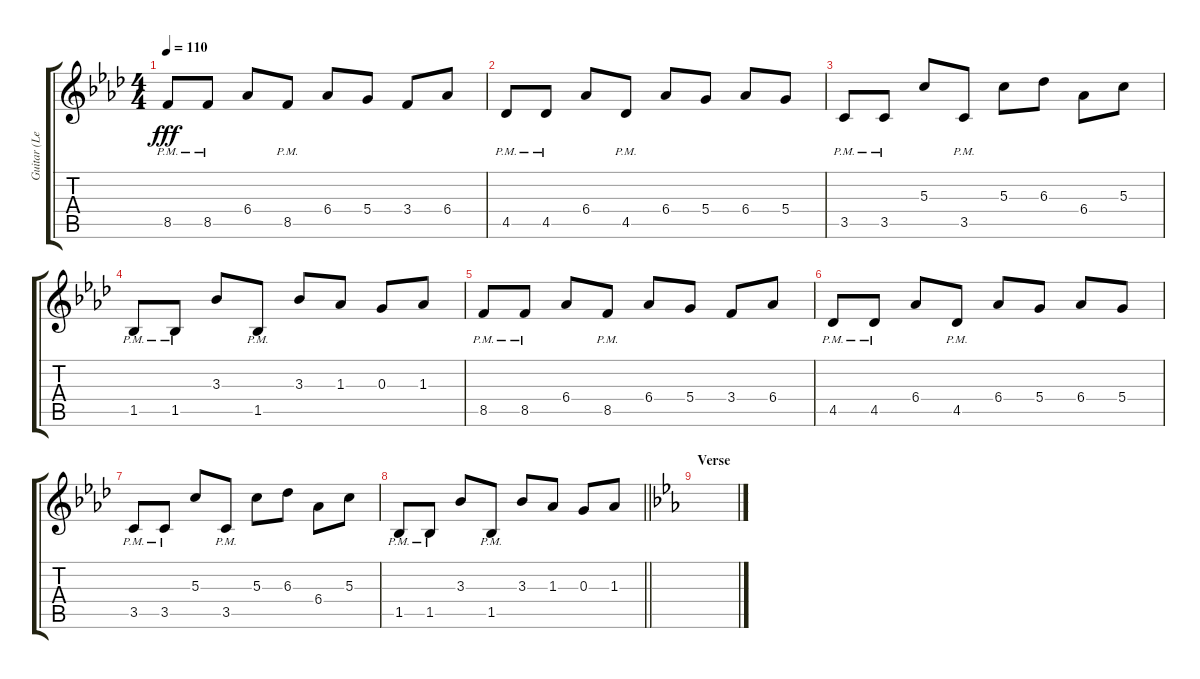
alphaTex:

\track ("Guitar (Lead)" "Guitar (Le") {instrument overdrivenguitar}
\staff {score tabs}
\tuning (E4 B3 G3 D3 A2 E2) {hide}
\ts (4 4)
\tempo 110
\clef g2
\ks fminor
8.5{pm}.8{dy fff} 8.5{pm}.8 6.4.8 8.5{pm}.8 6.4.8 5.4.8 3.4.8 6.4.8 |
4.5{pm}.8 4.5{pm}.8 6.4.8 4.5{pm}.8 6.4.8 5.4.8 6.4.8 5.4.8 |
3.5{pm}.8 3.5{pm}.8 5.3.8 3.5{pm}.8 5.3.8 6.3.8 6.4.8 5.3.8 |
1.5{pm}.8 1.5{pm}.8 3.3.8 1.5{pm}.8 3.3.8 1.3.8 0.3.8 1.3.8 |
8.5{pm}.8 8.5{pm}.8 6.4.8 8.5{pm}.8 6.4.8 5.4.8 3.4.8 6.4.8 |
4.5{pm}.8 4.5{pm}.8 6.4.8 4.5{pm}.8 6.4.8 5.4.8 6.4.8 5.4.8 |
3.5{pm}.8 3.5{pm}.8 5.3.8 3.5{pm}.8 5.3.8 6.3.8 6.4.8 5.3.8 |
\barLineRight lightlight
1.5{pm}.8 1.5{pm}.8 3.3.8 1.5{pm}.8 3.3.8 1.3.8 0.3.8 1.3.8 |
\section ("" "Verse")
\ks cminor
